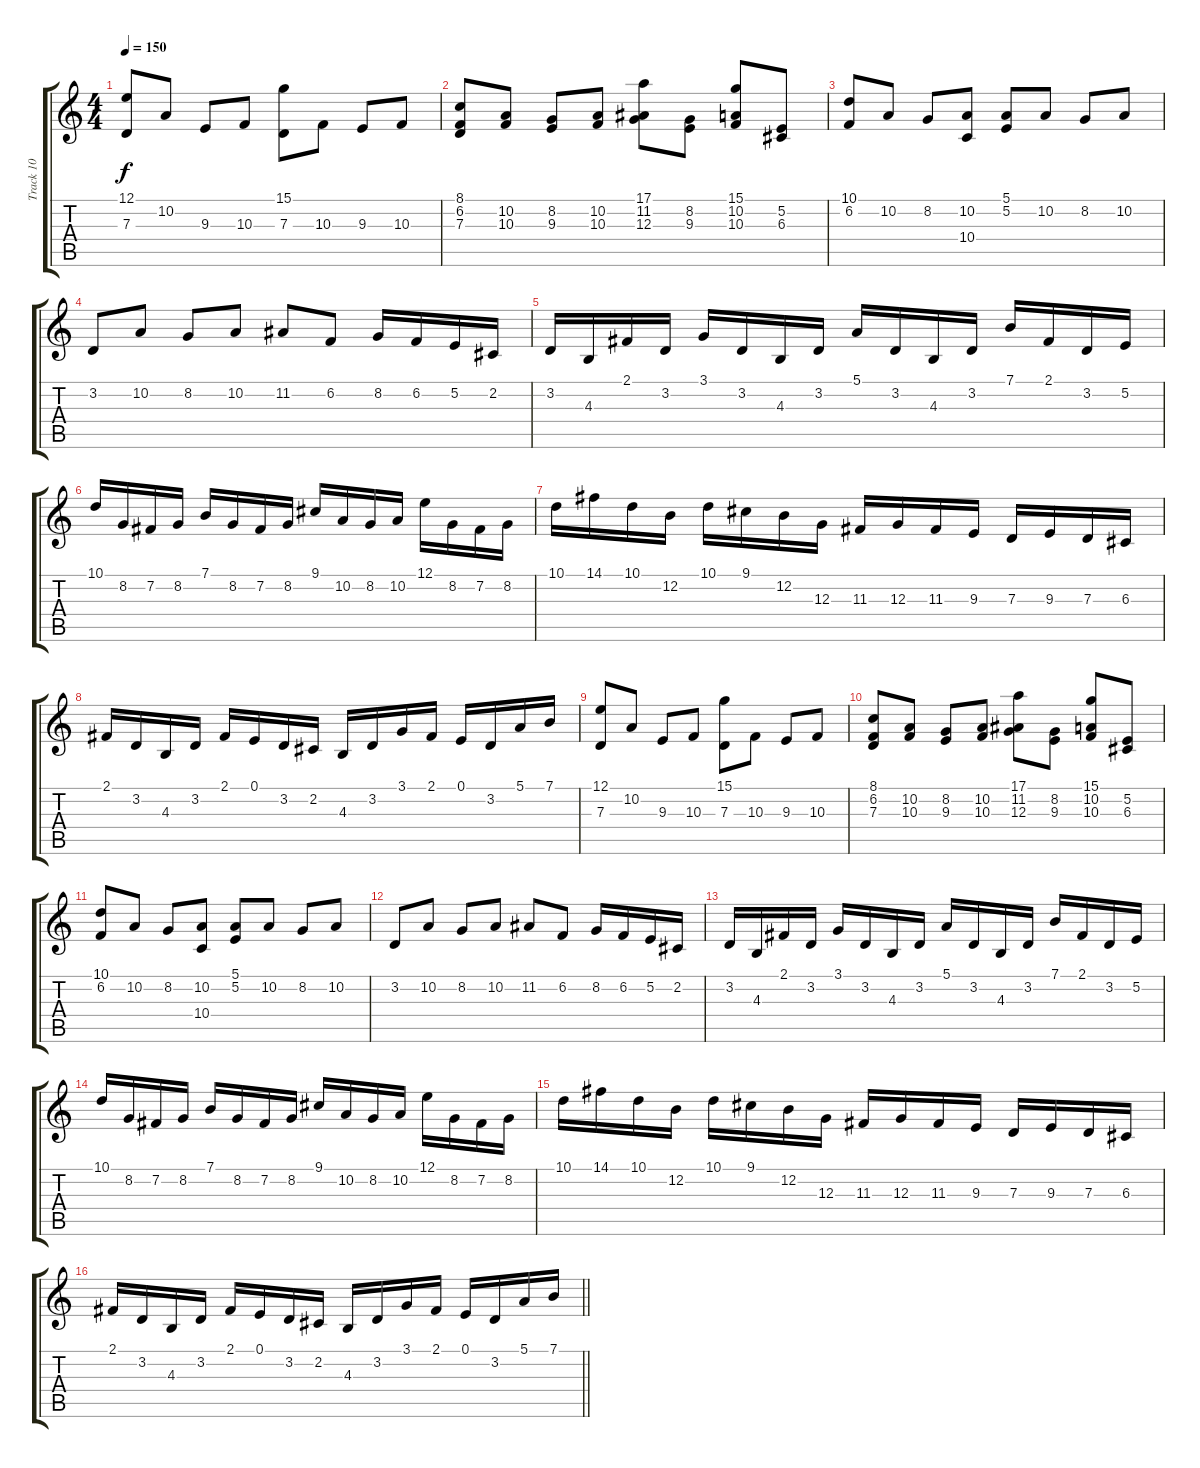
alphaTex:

\track ("Track 10" "Track 10") {instrument violin}
\staff {score tabs}
\tuning (E4 B3 G3 D3 A2 E2) {hide}
\ts (4 4)
\section ("" " ")
\tempo 150
\clef g2
\ks c
(12.1 7.3).8{dy f} 10.2.8 9.3.8 10.3.8 (15.1 7.3).8 10.3.8 9.3.8 10.3.8 |
(8.1 6.2 7.3).8 (10.2 10.3).8 (8.2 9.3).8 (10.2 10.3).8 (17.1 11.2 12.3).8 (8.2 9.3).8 (15.1 10.2 10.3).8 (5.2 6.3).8 |
(10.1 6.2).8 10.2.8 8.2.8 (10.2 10.4).8 (5.1 5.2).8 10.2.8 8.2.8 10.2.8 |
3.2.8 10.2.8 8.2.8 10.2.8 11.2.8 6.2.8 8.2.16 6.2.16 5.2.16 2.2.16 |
3.2.16 4.3.16 2.1.16 3.2.16 3.1.16 3.2.16 4.3.16 3.2.16 5.1.16 3.2.16 4.3.16 3.2.16 7.1.16 2.1.16 3.2.16 5.2.16 |
10.1.16 8.2.16 7.2.16 8.2.16 7.1.16 8.2.16 7.2.16 8.2.16 9.1.16 10.2.16 8.2.16 10.2.16 12.1.16 8.2.16 7.2.16 8.2.16 |
10.1.16 14.1.16 10.1.16 12.2.16 10.1.16 9.1.16 12.2.16 12.3.16 11.3.16 12.3.16 11.3.16 9.3.16 7.3.16 9.3.16 7.3.16 6.3.16 |
2.1.16 3.2.16 4.3.16 3.2.16 2.1.16 0.1.16 3.2.16 2.2.16 4.3.16 3.2.16 3.1.16 2.1.16 0.1.16 3.2.16 5.1.16 7.1.16 |
(12.1 7.3).8 10.2.8 9.3.8 10.3.8 (15.1 7.3).8 10.3.8 9.3.8 10.3.8 |
(8.1 6.2 7.3).8 (10.2 10.3).8 (8.2 9.3).8 (10.2 10.3).8 (17.1 11.2 12.3).8 (8.2 9.3).8 (15.1 10.2 10.3).8 (5.2 6.3).8 |
(10.1 6.2).8 10.2.8 8.2.8 (10.2 10.4).8 (5.1 5.2).8 10.2.8 8.2.8 10.2.8 |
3.2.8 10.2.8 8.2.8 10.2.8 11.2.8 6.2.8 8.2.16 6.2.16 5.2.16 2.2.16 |
3.2.16 4.3.16 2.1.16 3.2.16 3.1.16 3.2.16 4.3.16 3.2.16 5.1.16 3.2.16 4.3.16 3.2.16 7.1.16 2.1.16 3.2.16 5.2.16 |
10.1.16 8.2.16 7.2.16 8.2.16 7.1.16 8.2.16 7.2.16 8.2.16 9.1.16 10.2.16 8.2.16 10.2.16 12.1.16 8.2.16 7.2.16 8.2.16 |
10.1.16 14.1.16 10.1.16 12.2.16 10.1.16 9.1.16 12.2.16 12.3.16 11.3.16 12.3.16 11.3.16 9.3.16 7.3.16 9.3.16 7.3.16 6.3.16 |
\barLineRight lightlight
2.1.16 3.2.16 4.3.16 3.2.16 2.1.16 0.1.16 3.2.16 2.2.16 4.3.16 3.2.16 3.1.16 2.1.16 0.1.16 3.2.16 5.1.16 7.1.16
